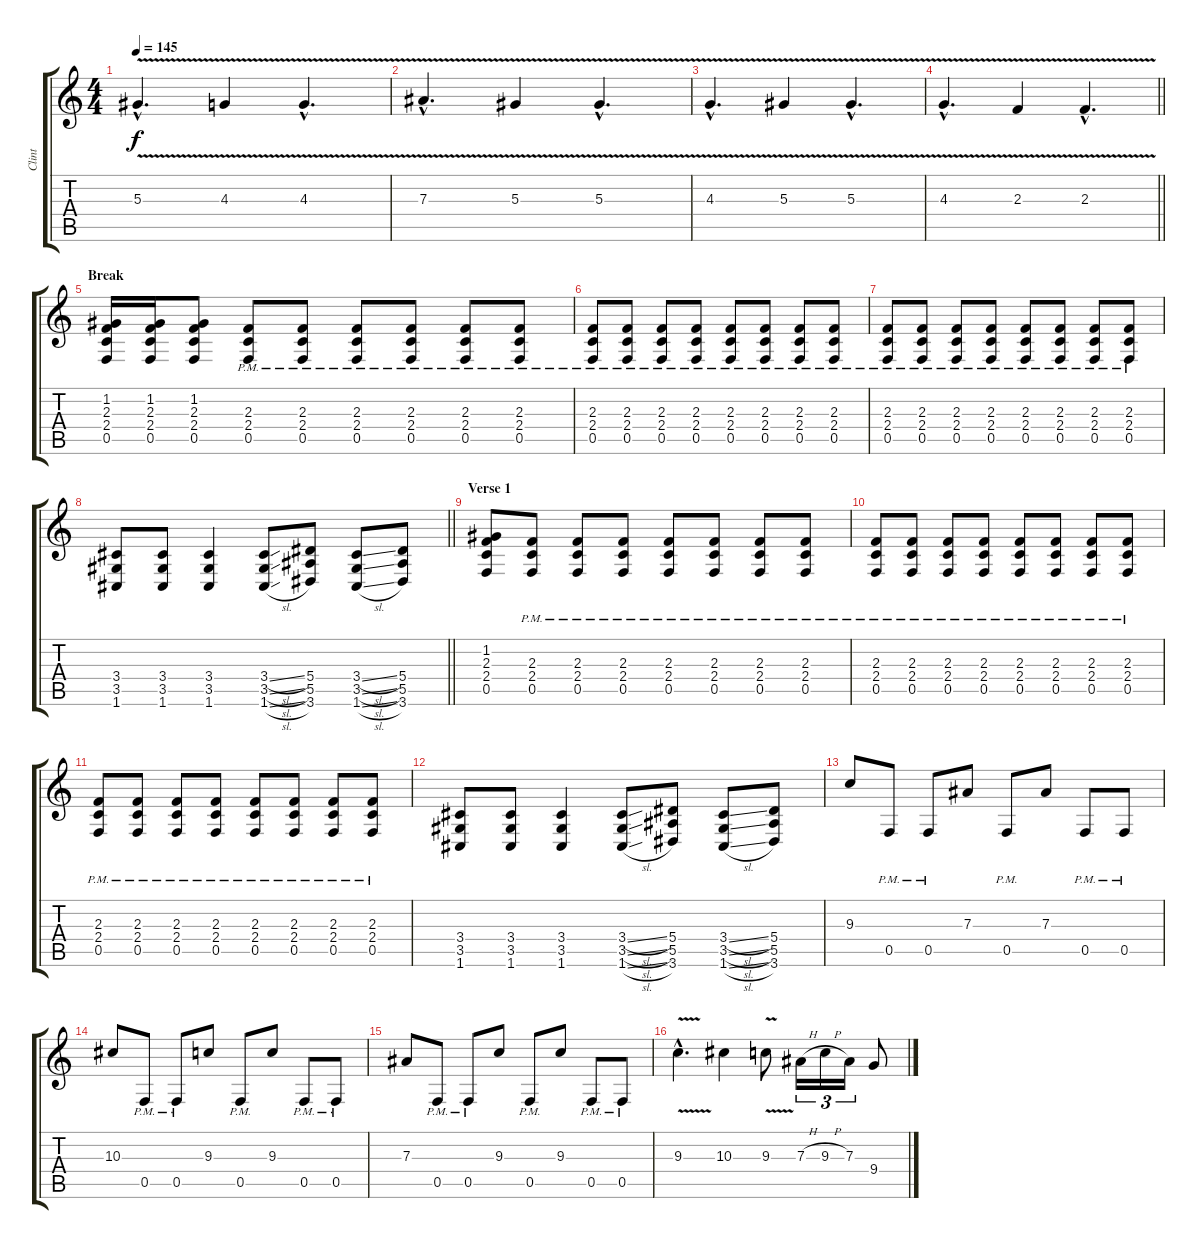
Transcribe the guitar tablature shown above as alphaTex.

\track ("Clint" "Clint") {instrument distortionguitar}
\staff {score tabs}
\tuning (C4 G3 Eb3 Bb2 F2 C2) {hide}
\ts (4 4)
\tempo 145
\clef g2
\ks c
5.3{v hac}.4{d dy f} 4.3{v}.4 4.3{v hac}.4{d} |
7.3{v hac}.4{d} 5.3{v}.4 5.3{v hac}.4{d} |
4.3{v hac}.4{d} 5.3{v}.4 5.3{v hac}.4{d} |
\barLineRight lightlight
4.3{v hac}.4{d} 2.3{v}.4 2.3{v hac}.4{d} |
\section ("" "Break")
(1.2 2.3 2.4 0.5).16{instrument distortionguitar} (1.2 2.3 2.4 0.5).16 (1.2 2.3 2.4 0.5).8 (2.3 2.4 0.5{pm}).8 (2.3 2.4 0.5{pm}).8 (2.3 2.4 0.5{pm}).8 (2.3 2.4 0.5{pm}).8 (2.3 2.4 0.5{pm}).8 (2.3 2.4 0.5{pm}).8 |
(2.3 2.4 0.5{pm}).8 (2.3 2.4 0.5{pm}).8 (2.3 2.4 0.5{pm}).8 (2.3 2.4 0.5{pm}).8 (2.3 2.4 0.5{pm}).8 (2.3 2.4 0.5{pm}).8 (2.3 2.4 0.5{pm}).8 (2.3 2.4 0.5{pm}).8 |
(2.3 2.4 0.5{pm}).8 (2.3 2.4 0.5{pm}).8 (2.3 2.4 0.5{pm}).8 (2.3 2.4 0.5{pm}).8 (2.3 2.4 0.5{pm}).8 (2.3 2.4 0.5{pm}).8 (2.3 2.4 0.5{pm}).8 (2.3 2.4 0.5{pm}).8 |
\barLineRight lightlight
(3.4 3.5 1.6).8 (3.4 3.5 1.6).8 (3.4 3.5 1.6).4 (3.4{sl} 3.5{sl} 1.6{sl}).8 (5.4 5.5 3.6).8 (3.4{sl} 3.5{sl} 1.6{sl}).8 (5.4 5.5 3.6).8 |
\section ("" "Verse 1")
(1.2 2.3 2.4 0.5).8 (2.3 2.4 0.5{pm}).8 (2.3 2.4 0.5{pm}).8 (2.3 2.4 0.5{pm}).8 (2.3 2.4 0.5{pm}).8 (2.3 2.4 0.5{pm}).8 (2.3 2.4 0.5{pm}).8 (2.3 2.4 0.5{pm}).8 |
(2.3 2.4 0.5{pm}).8 (2.3 2.4 0.5{pm}).8 (2.3 2.4 0.5{pm}).8 (2.3 2.4 0.5{pm}).8 (2.3 2.4 0.5{pm}).8 (2.3 2.4 0.5{pm}).8 (2.3 2.4 0.5{pm}).8 (2.3 2.4 0.5{pm}).8 |
(2.3 2.4 0.5{pm}).8 (2.3 2.4 0.5{pm}).8 (2.3 2.4 0.5{pm}).8 (2.3 2.4 0.5{pm}).8 (2.3 2.4 0.5{pm}).8 (2.3 2.4 0.5{pm}).8 (2.3 2.4 0.5{pm}).8 (2.3 2.4 0.5{pm}).8 |
(3.4 3.5 1.6).8 (3.4 3.5 1.6).8 (3.4 3.5 1.6).4 (3.4{sl} 3.5{sl} 1.6{sl}).8 (5.4 5.5 3.6).8 (3.4{sl} 3.5{sl} 1.6{sl}).8 (5.4 5.5 3.6).8 |
9.3.8 0.5{pm}.8 0.5{pm}.8 7.3.8 0.5{pm}.8 7.3.8 0.5{pm}.8 0.5{pm}.8 |
10.3.8 0.5{pm}.8 0.5{pm}.8 9.3.8 0.5{pm}.8 9.3.8 0.5{pm}.8 0.5{pm}.8 |
7.3.8 0.5{pm}.8 0.5{pm}.8 9.3.8 0.5{pm}.8 9.3.8 0.5{pm}.8 0.5{pm}.8 |
9.3{v hac}.4{d} 10.3.4 9.3{v}.8 7.3{h}.16{tu (3 2)} 9.3{h}.16{tu (3 2)} 7.3.16{tu (3 2)} 9.4.8
